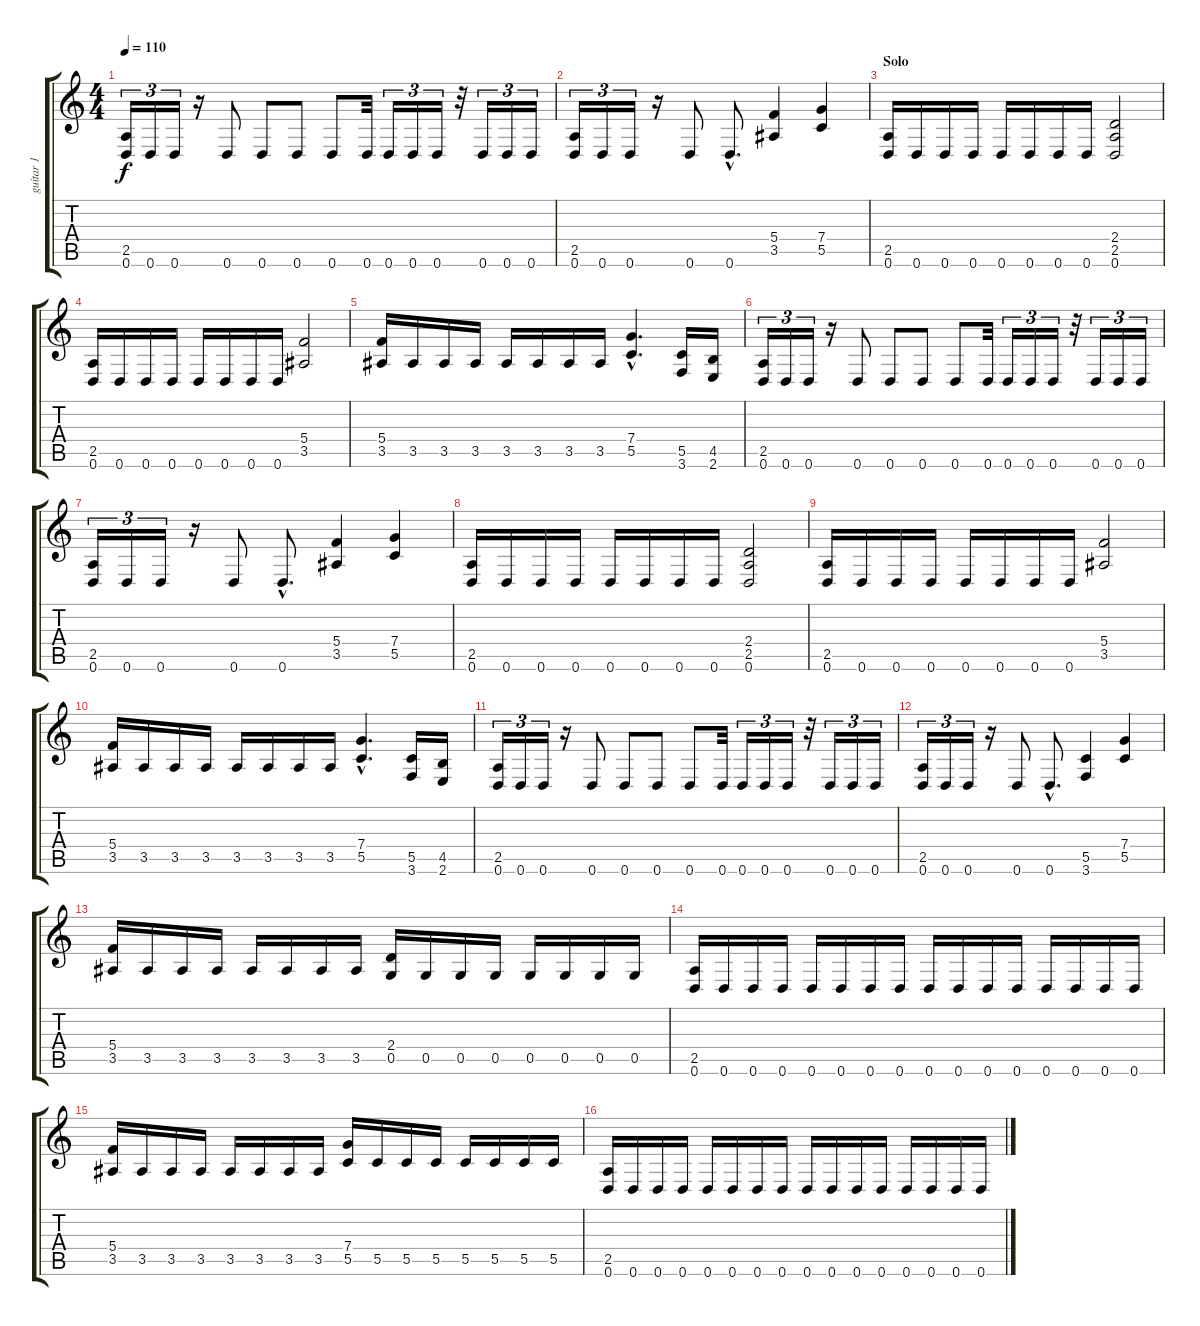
\track ("guitar 1" "guitar 1") {instrument distortionguitar}
\staff {score tabs}
\tuning (D4 A3 F3 C3 G2 D2) {hide}
\ts (4 4)
\tempo 110
\clef g2
\ks c
(2.5 0.6).16{tu (3 2) dy f} 0.6.16{tu (3 2)} 0.6.16{tu (3 2)} r.16 0.6.8 0.6.8 0.6.8 0.6.8 0.6.32 0.6.16{tu (3 2)} 0.6.16{tu (3 2)} 0.6.16{tu (3 2)} r.32 0.6.16{tu (3 2)} 0.6.16{tu (3 2)} 0.6.16{tu (3 2)} |
(2.5 0.6).16{tu (3 2)} 0.6.16{tu (3 2)} 0.6.16{tu (3 2)} r.16 0.6.8 0.6{hac}.8{d} (5.4 3.5).4 (7.4 5.5).4 |
\section ("" "Solo")
(2.5 0.6).16 0.6.16 0.6.16 0.6.16 0.6.16 0.6.16 0.6.16 0.6.16 (2.4 2.5 0.6).2 |
(2.5 0.6).16 0.6.16 0.6.16 0.6.16 0.6.16 0.6.16 0.6.16 0.6.16 (5.4 3.5).2 |
(5.4 3.5).16 3.5.16 3.5.16 3.5.16 3.5.16 3.5.16 3.5.16 3.5.16 (7.4{hac} 5.5{hac}).4{d} (5.5 3.6).16 (4.5 2.6).16 |
(2.5 0.6).16{tu (3 2)} 0.6.16{tu (3 2)} 0.6.16{tu (3 2)} r.16 0.6.8 0.6.8 0.6.8 0.6.8 0.6.32 0.6.16{tu (3 2)} 0.6.16{tu (3 2)} 0.6.16{tu (3 2)} r.32 0.6.16{tu (3 2)} 0.6.16{tu (3 2)} 0.6.16{tu (3 2)} |
(2.5 0.6).16{tu (3 2)} 0.6.16{tu (3 2)} 0.6.16{tu (3 2)} r.16 0.6.8 0.6{hac}.8{d} (5.4 3.5).4 (7.4 5.5).4 |
(2.5 0.6).16 0.6.16 0.6.16 0.6.16 0.6.16 0.6.16 0.6.16 0.6.16 (2.4 2.5 0.6).2 |
(2.5 0.6).16 0.6.16 0.6.16 0.6.16 0.6.16 0.6.16 0.6.16 0.6.16 (5.4 3.5).2 |
(5.4 3.5).16 3.5.16 3.5.16 3.5.16 3.5.16 3.5.16 3.5.16 3.5.16 (7.4{hac} 5.5{hac}).4{d} (5.5 3.6).16 (4.5 2.6).16 |
(2.5 0.6).16{tu (3 2)} 0.6.16{tu (3 2)} 0.6.16{tu (3 2)} r.16 0.6.8 0.6.8 0.6.8 0.6.8 0.6.32 0.6.16{tu (3 2)} 0.6.16{tu (3 2)} 0.6.16{tu (3 2)} r.32 0.6.16{tu (3 2)} 0.6.16{tu (3 2)} 0.6.16{tu (3 2)} |
(2.5 0.6).16{tu (3 2)} 0.6.16{tu (3 2)} 0.6.16{tu (3 2)} r.16 0.6.8 0.6{hac}.8{d} (5.5 3.6).4 (7.4 5.5).4 |
(5.4 3.5).16 3.5.16 3.5.16 3.5.16 3.5.16 3.5.16 3.5.16 3.5.16 (2.4 0.5).16 0.5.16 0.5.16 0.5.16 0.5.16 0.5.16 0.5.16 0.5.16 |
(2.5 0.6).16 0.6.16 0.6.16 0.6.16 0.6.16 0.6.16 0.6.16 0.6.16 0.6.16 0.6.16 0.6.16 0.6.16 0.6.16 0.6.16 0.6.16 0.6.16 |
(5.4 3.5).16 3.5.16 3.5.16 3.5.16 3.5.16 3.5.16 3.5.16 3.5.16 (7.4 5.5).16 5.5.16 5.5.16 5.5.16 5.5.16 5.5.16 5.5.16 5.5.16 |
(2.5 0.6).16 0.6.16 0.6.16 0.6.16 0.6.16 0.6.16 0.6.16 0.6.16 0.6.16 0.6.16 0.6.16 0.6.16 0.6.16 0.6.16 0.6.16 0.6.16
